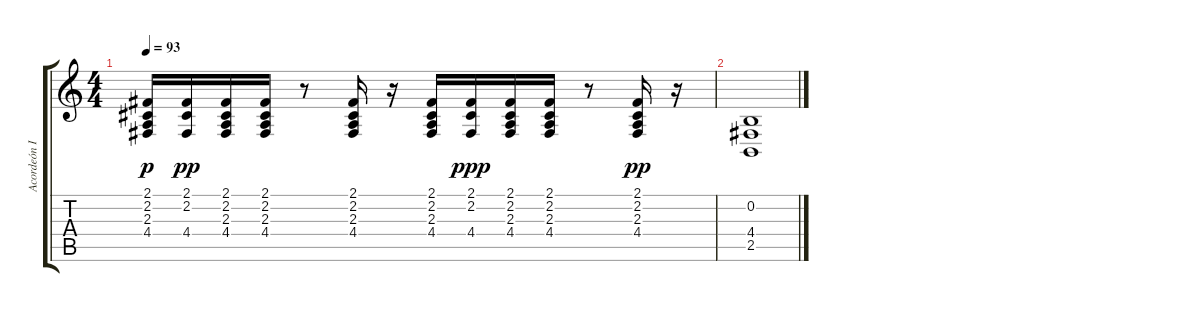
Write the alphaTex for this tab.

\track ("Acordeón I" "Acordeón I") {instrument accordion}
\staff {score tabs}
\tuning (E4 B3 G3 D3 A2 E2) {hide}
\ts (4 4)
\tempo 93
\clef g2
\ks c
(2.1 2.2 2.3 4.4).16{dy p} (2.1 2.2 4.4).16{dy pp} (2.1 2.2 2.3 4.4).16 (2.1 2.2 2.3 4.4).16 r.8 (2.1 2.2 2.3 4.4).16 r.16 (2.1 2.2 2.3 4.4).16 (2.1 2.2 4.4).16{dy ppp} (2.1 2.2 2.3 4.4).16 (2.1 2.2 2.3 4.4).16 r.8 (2.1 2.2 2.3 4.4).16{dy pp} r.16 |
(0.2 4.4 2.5).1
